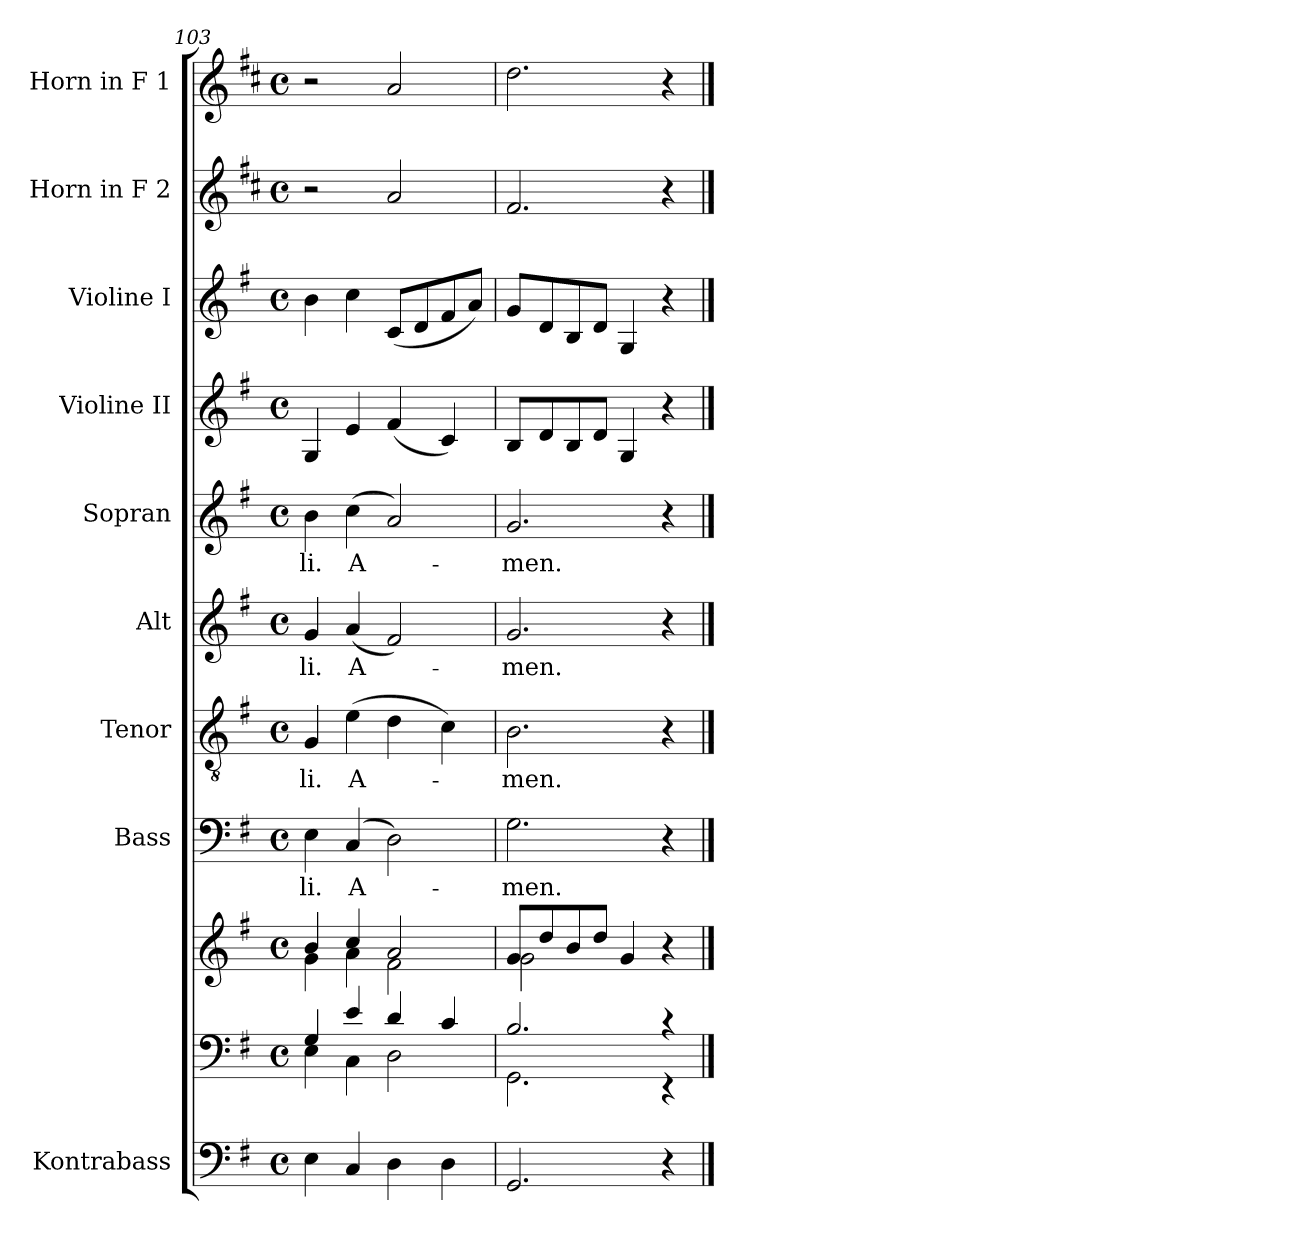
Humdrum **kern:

**kern	**kern	**kern	**kern	**text	**kern	**text	**kern	**text	**kern	**text	**kern	**kern	**kern	**kern
*part10	*part9	*part9	*part8	*part8	*part7	*part7	*part6	*part6	*part5	*part5	*part4	*part3	*part2	*part1
*staff11	*staff10	*staff9	*staff8	*staff8	*staff7	*staff7	*staff6	*staff6	*staff5	*staff5	*staff4	*staff3	*staff2	*staff1
*I"Kontrabass	*	*	*I"Bass	*	*I"Tenor	*	*I"Alt	*	*I"Sopran	*	*I"Violine II	*I"Violine I	*I"Horn in F 2	*I"Horn in F 1
*I'Kb.	*	*	*I'B.	*	*I'T.	*	*I'A.	*	*I'S.	*	*I'Vl. II	*I'Vl. I	*	*
*clefF4	*clefF4	*clefG2	*clefF4	*	*clefGv2	*	*clefG2	*	*clefG2	*	*clefG2	*clefG2	*clefG2	*clefG2
*ITrd7c12	*	*	*	*	*	*	*	*	*	*	*	*	*ITrd4c7	*ITrd4c7
*k[f#]	*k[f#]	*k[f#]	*k[f#]	*	*k[f#]	*	*k[f#]	*	*k[f#]	*	*k[f#]	*k[f#]	*k[f#]	*k[f#]
*G:	*G:	*G:	*G:	*	*G:	*	*G:	*	*G:	*	*G:	*G:	*G:	*G:
*M4/4	*M4/4	*M4/4	*M4/4	*	*M4/4	*	*M4/4	*	*M4/4	*	*M4/4	*M4/4	*M4/4	*M4/4
*met(c)	*met(c)	*met(c)	*met(c)	*	*met(c)	*	*met(c)	*	*met(c)	*	*met(c)	*met(c)	*met(c)	*met(c)
=103	=103	=103	=103	=103	=103	=103	=103	=103	=103	=103	=103	=103	=103	=103
*	*^	*^	*	*	*	*	*	*	*	*	*	*	*	*
!	!	!	!	!	!	!LO:LY:b	!	!LO:LY:b	!	!LO:LY:b	!	!LO:LY:b	!	!	!	!
4EE\	4G/	4E\	4b/	4g\	4E\	-li.	4G/	-li.	4g/	-li.	4b\	-li.	4G/	4b\	2r	2r
!	!	!	!	!	!	!LO:LY:b	!	!LO:LY:b	!	!LO:LY:b	!	!LO:LY:b	!	!	!	!
4CC/	4e/	4C\	4cc/	4a\	(4C/	A-	(>4e\	A-	(<4a/	A-	(>4cc\	A-	4e/	4cc\	.	.
4DD\	4d/	2D\	2a/	2f#\	2D\)	.	4d\	.	2f#/)	.	2a/)	.	(<4f#/	(<8c/L	2d/	2d/
.	.	.	.	.	.	.	.	.	.	.	.	.	.	8d/	.	.
4DD\	4c/	.	.	.	.	.	4c\)	.	.	.	.	.	4c/)	8f#/	.	.
.	.	.	.	.	.	.	.	.	.	.	.	.	.	8a/J)	.	.
=104	=104	=104	=104	=104	=104	=104	=104	=104	=104	=104	=104	=104	=104	=104	=104	=104
!	!	!	!	!	!	!LO:LY:b	!	!LO:LY:b	!	!LO:LY:b	!	!LO:LY:b	!	!	!	!
2.GGG/	2.B/	2.GG\	8g/L	2g\	2.G\	-men.	2.B\	-men.	2.g/	-men.	2.g/	-men.	8B/L	8g/L	2.B/	2.g\
.	.	.	8dd/	.	.	.	.	.	.	.	.	.	8d/	8d/	.	.
.	.	.	8b/	.	.	.	.	.	.	.	.	.	8B/	8B/	.	.
.	.	.	8dd/J	.	.	.	.	.	.	.	.	.	8d/J	8d/J	.	.
.	.	.	4g/	2ryy	.	.	.	.	.	.	.	.	4G/	4G/	.	.
4r	4r	4r	4r	.	4r	.	4r	.	4r	.	4r	.	4r	4r	4r	4r
*	*v	*v	*	*	*	*	*	*	*	*	*	*	*	*	*	*
*	*	*v	*v	*	*	*	*	*	*	*	*	*	*	*	*
==	==	==	==	==	==	==	==	==	==	==	==	==	==	==
*-	*-	*-	*-	*-	*-	*-	*-	*-	*-	*-	*-	*-	*-	*-
